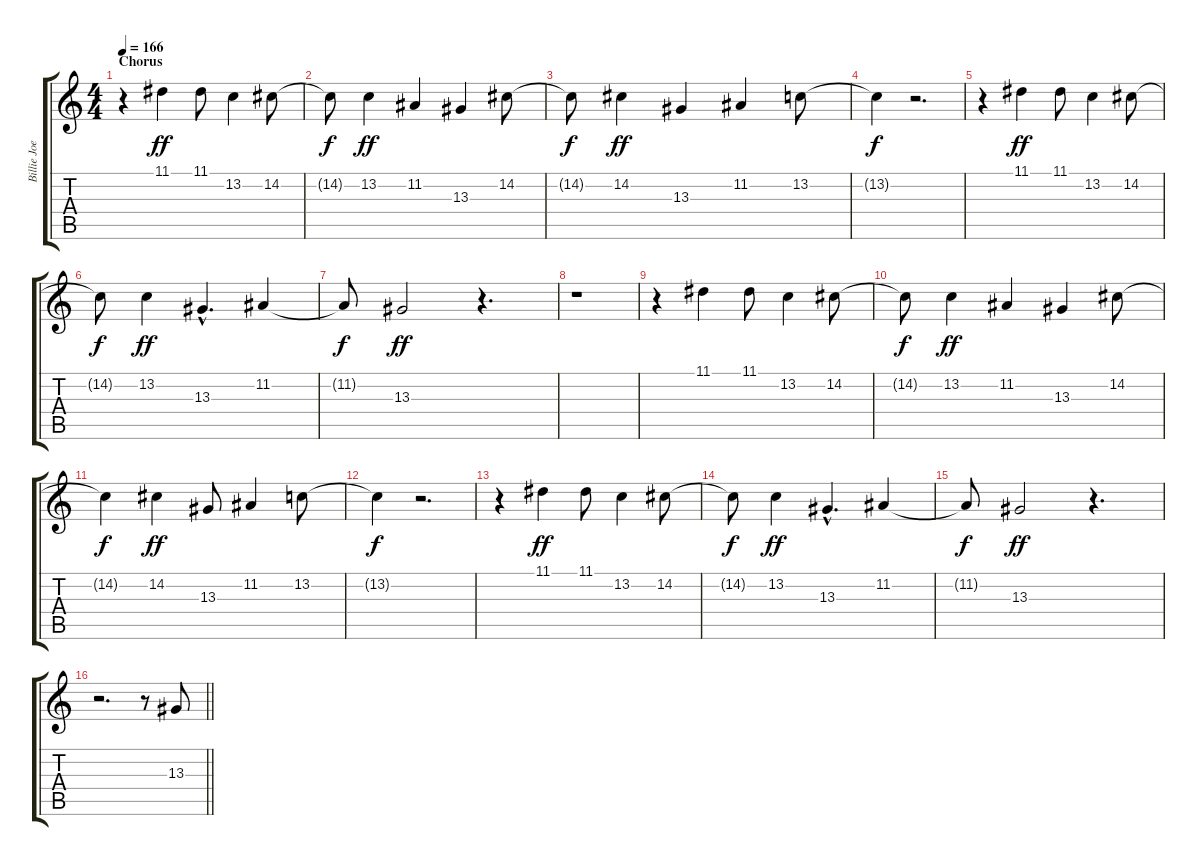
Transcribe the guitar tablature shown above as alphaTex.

\track ("Billie Joe Armstrong (Voice)" "Billie Joe") {instrument tenorsax}
\staff {score tabs}
\tuning (E4 B3 G3 D3 A2 E2) {hide}
\ts (4 4)
\section ("" "Chorus")
\tempo 166
\clef g2
\ks c
r.4{dy f} 11.1.4{dy ff} 11.1.8 13.2.4 14.2.8 |
14.2{t}.8{dy f} 13.2.4{dy ff} 11.2.4 13.3.4 14.2.8 |
14.2{t}.8{dy f} 14.2.4{dy ff} 13.3.4 11.2.4 13.2.8 |
13.2{t}.4{dy f} r.2{d} |
r.4 11.1.4{dy ff} 11.1.8 13.2.4 14.2.8 |
14.2{t}.8{dy f} 13.2.4{dy ff} 13.3{hac}.4{d} 11.2.4 |
11.2{t}.8{dy f} 13.3.2{dy ff} r.4{d} |
r.1 |
r.4 11.1.4 11.1.8 13.2.4 14.2.8 |
14.2{t}.8{dy f} 13.2.4{dy ff} 11.2.4 13.3.4 14.2.8 |
14.2{t}.4{dy f} 14.2.4{dy ff} 13.3.8 11.2.4 13.2.8 |
13.2{t}.4{dy f} r.2{d} |
r.4 11.1.4{dy ff} 11.1.8 13.2.4 14.2.8 |
14.2{t}.8{dy f} 13.2.4{dy ff} 13.3{hac}.4{d} 11.2.4 |
11.2{t}.8{dy f} 13.3.2{dy ff} r.4{d} |
\barLineRight lightlight
r.2{d} r.8 13.3.8
